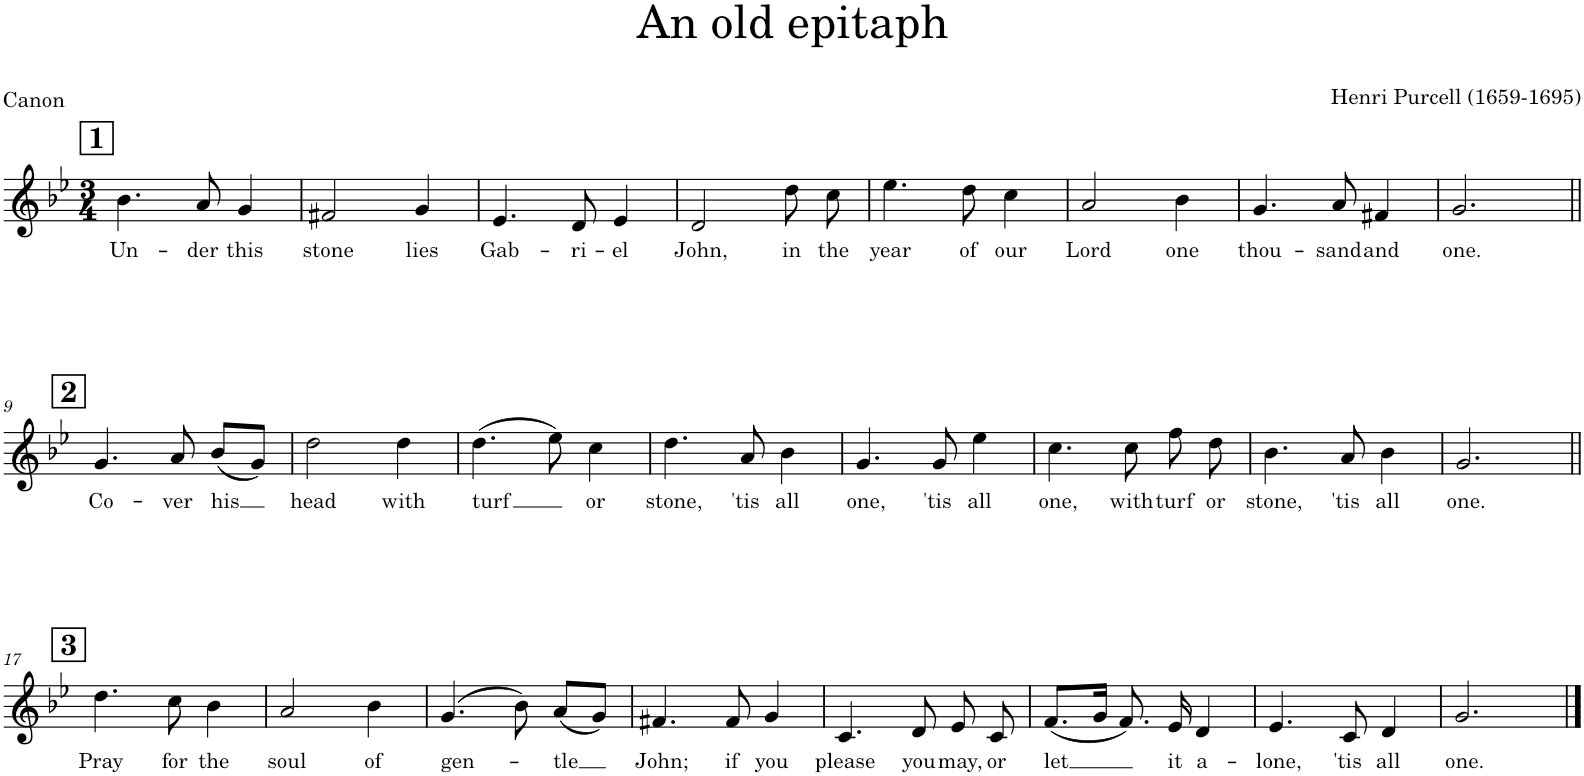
**kern	**text
*part1	*part1
*staff1	*staff1
*I"Piano	*
*I'Pno.	*
*clefG2	*
*k[b-e-]	*
*M3/4	*
!!LO:REH:place=s1:a:B:cj:fs=14:t=1
=1	=1
!	!LO:LY:b
4.b-\	Un-
!	!LO:LY:b
8a/	-der
!	!LO:LY:b
4g/	this
=2	=2
!	!LO:LY:b
2f#X/	stone
!	!LO:LY:b
4g/	lies
=3	=3
!	!LO:LY:b
4.e-/	Gab-
!	!LO:LY:b
8d/	-ri-
!	!LO:LY:b
4e-/	-el
=4	=4
!	!LO:LY:b
2d/	John,
!	!LO:LY:b
8dd\	in
!	!LO:LY:b
8cc\	the
=5	=5
!	!LO:LY:b
4.ee-\	year
!	!LO:LY:b
8dd\	of
!	!LO:LY:b
4cc\	our
=6	=6
!	!LO:LY:b
2a/	Lord
!	!LO:LY:b
4b-\	one
=7	=7
!	!LO:LY:b
4.g/	thou-
!	!LO:LY:b
8a/	-sand
!	!LO:LY:b
4f#X/	and
=8	=8
!	!LO:LY:b
2.g/	one.
!!LO:LB:g=z
!!LO:REH:place=s1:a:B:cj:fs=14:t=2
=9||	=9||
!	!LO:LY:b
4.g/	Co-
!	!LO:LY:b
8a/	-ver
!	!LO:LY:b
(8b-/L	his
8g/J)	.
=10	=10
!	!LO:LY:b
2dd\	head
!	!LO:LY:b
4dd\	with
=11	=11
!	!LO:LY:b
(4.dd\	turf
8ee-\)	.
!	!LO:LY:b
4cc\	or
=12	=12
!	!LO:LY:b
4.dd\	stone,
!	!LO:LY:b
8a/	'tis
!	!LO:LY:b
4b-\	all
=13	=13
!	!LO:LY:b
4.g/	one,
!	!LO:LY:b
8g/	'tis
!	!LO:LY:b
4ee-\	all
=14	=14
!	!LO:LY:b
4.cc\	one,
!	!LO:LY:b
8cc\	with
!	!LO:LY:b
8ff\	turf
!	!LO:LY:b
8dd\	or
=15	=15
!	!LO:LY:b
4.b-\	stone,
!	!LO:LY:b
8a/	'tis
!	!LO:LY:b
4b-\	all
=16	=16
!	!LO:LY:b
2.g/	one.
!!LO:LB:g=z
!!LO:REH:place=s1:a:B:cj:fs=14:t=3
=17||	=17||
!	!LO:LY:b
4.dd\	Pray
!	!LO:LY:b
8cc\	for
!	!LO:LY:b
4b-\	the
=18	=18
!	!LO:LY:b
2a/	soul
!	!LO:LY:b
4b-\	of
=19	=19
!	!LO:LY:b
(4.g/	gen-
8b-\)	.
!	!LO:LY:b
(8a/L	-tle
8g/J)	.
=20	=20
!	!LO:LY:b
4.f#X/	John;
!	!LO:LY:b
8f#/	if
!	!LO:LY:b
4g/	you
=21	=21
!	!LO:LY:b
4.c/	please
!	!LO:LY:b
8d/	you
!	!LO:LY:b
8e-/	may,
!	!LO:LY:b
8c/	or
=22	=22
!	!LO:LY:b
(8.f/L	let
16g/Jk	.
8.f/)	.
!	!LO:LY:b
16e-/	it
!	!LO:LY:b
4d/	a-
=23	=23
!	!LO:LY:b
4.e-/	-lone,
!	!LO:LY:b
8c/	'tis
!	!LO:LY:b
4d/	all
=24	=24
!	!LO:LY:b
2.g/	one.
==	==
*-	*-
